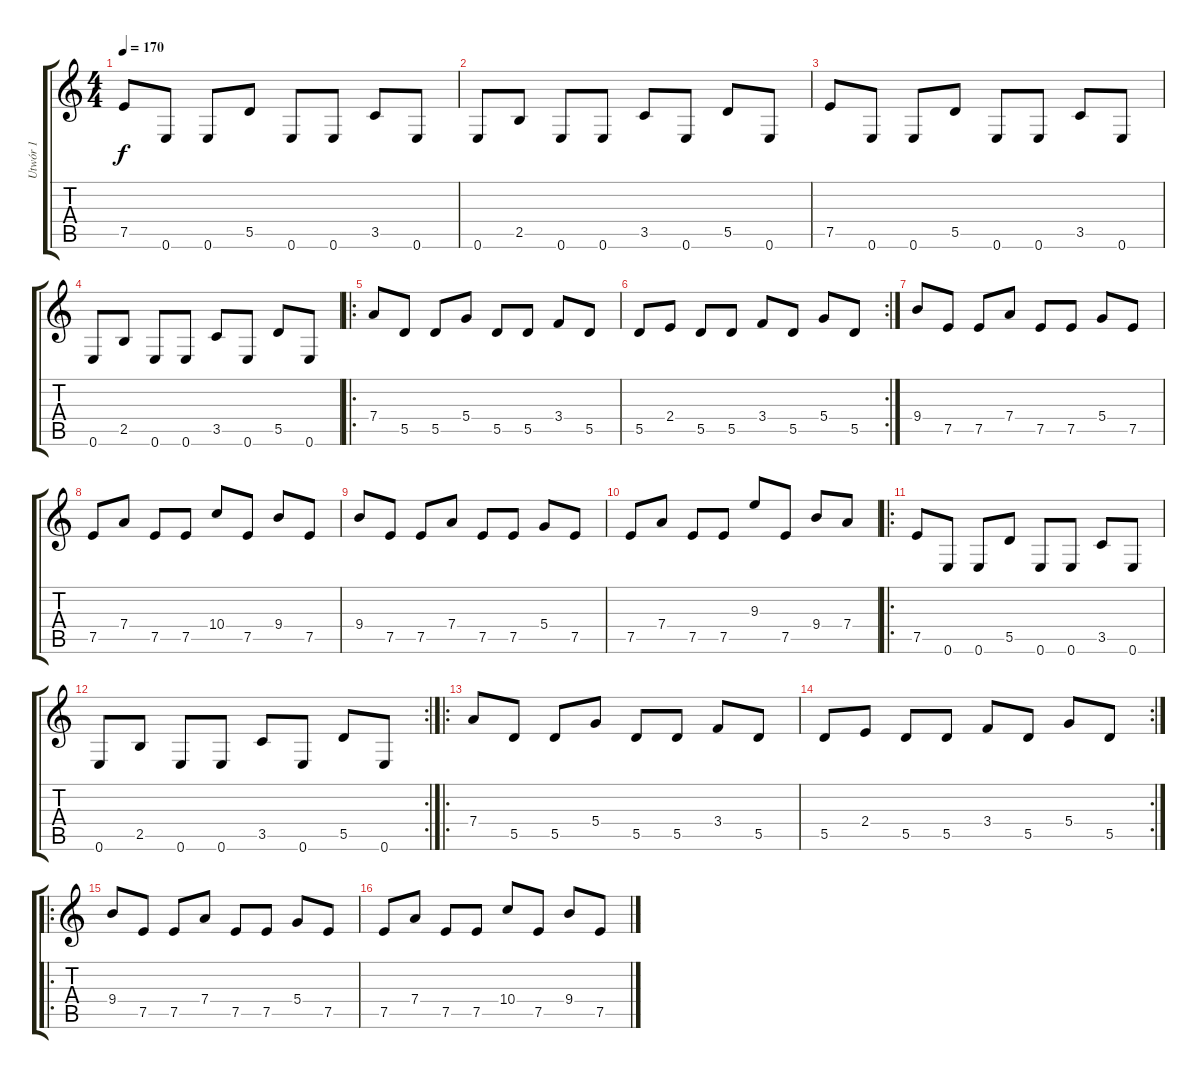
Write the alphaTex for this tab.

\track ("Utwór 1" "Utwór 1") {instrument distortionguitar}
\staff {score tabs}
\tuning (E4 B3 G3 D3 A2 E2) {hide}
\ts (4 4)
\tempo 170
\clef g2
\ks c
7.5.8{dy f instrument distortionguitar} 0.6.8 0.6.8 5.5.8 0.6.8 0.6.8 3.5.8 0.6.8 |
0.6.8 2.5.8 0.6.8 0.6.8 3.5.8 0.6.8 5.5.8 0.6.8 |
7.5.8 0.6.8 0.6.8 5.5.8 0.6.8 0.6.8 3.5.8 0.6.8 |
0.6.8 2.5.8 0.6.8 0.6.8 3.5.8 0.6.8 5.5.8 0.6.8 |
\ro
7.4.8 5.5.8 5.5.8 5.4.8 5.5.8 5.5.8 3.4.8 5.5.8 |
\rc 2
5.5.8 2.4.8 5.5.8 5.5.8 3.4.8 5.5.8 5.4.8 5.5.8 |
9.4.8 7.5.8 7.5.8 7.4.8 7.5.8 7.5.8 5.4.8 7.5.8 |
7.5.8 7.4.8 7.5.8 7.5.8 10.4.8 7.5.8 9.4.8 7.5.8 |
9.4.8 7.5.8 7.5.8 7.4.8 7.5.8 7.5.8 5.4.8 7.5.8 |
7.5.8 7.4.8 7.5.8 7.5.8 9.3.8 7.5.8 9.4.8 7.4.8 |
\ro
7.5.8 0.6.8 0.6.8 5.5.8 0.6.8 0.6.8 3.5.8 0.6.8 |
\rc 2
0.6.8 2.5.8 0.6.8 0.6.8 3.5.8 0.6.8 5.5.8 0.6.8 |
\ro
7.4.8 5.5.8 5.5.8 5.4.8 5.5.8 5.5.8 3.4.8 5.5.8 |
\rc 2
5.5.8 2.4.8 5.5.8 5.5.8 3.4.8 5.5.8 5.4.8 5.5.8 |
\ro
9.4.8 7.5.8 7.5.8 7.4.8 7.5.8 7.5.8 5.4.8 7.5.8 |
7.5.8 7.4.8 7.5.8 7.5.8 10.4.8 7.5.8 9.4.8 7.5.8
